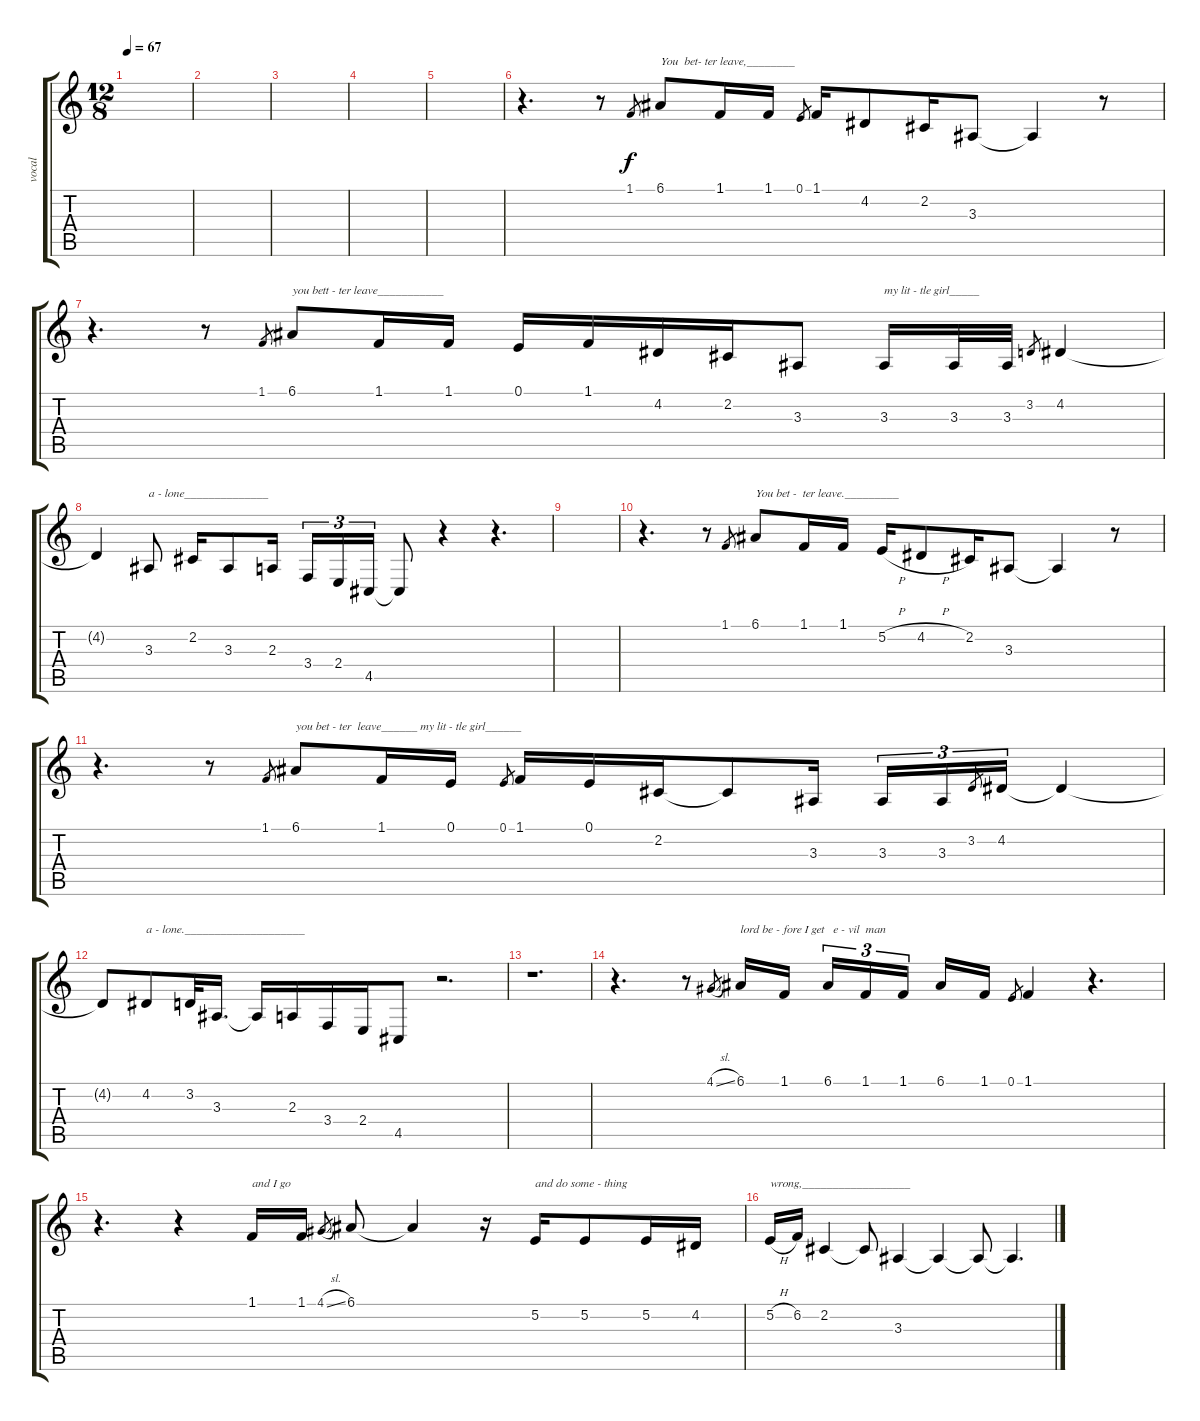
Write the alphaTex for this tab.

\track ("vocal" "vocal") {instrument flute}
\staff {score tabs}
\tuning (E4 B3 G3 D3 A2 E2) {hide}
\ts (12 8)
\tempo 67
\clef g2
\ks c
|
|
|
|
|
r.4{d} r.8 1.1.8{gr} 6.1.8{txt "You  bet- ter leave,________"} 1.1.16 1.1.16 0.1.8{gr} 1.1.16 4.2.8 2.2.16 3.3.8 3.3{t}.4 r.8 |
r.4{d} r.8 1.1.8{gr} 6.1.8{txt "you bett - ter leave___________"} 1.1.16 1.1.16 0.1.16 1.1.16 4.2.16 2.2.16 3.3.8 3.3.16{txt "my lit - tle girl_____"} 3.3.32 3.3.32 3.2.8{gr} 4.2.4 |
4.2{t}.4 3.3.8{txt "a - lone______________"} 2.2.16 3.3.8 2.3.16 3.4.16{tu (3 2)} 2.4.16{tu (3 2)} 4.5.16{tu (3 2)} 4.5{t}.8 r.4 r.4{d} |
|
r.4{d} r.8 1.1.8{gr} 6.1.8{txt "You bet -  ter leave._________"} 1.1.16 1.1.16 5.2{h}.16 4.2{h}.8 2.2.16 3.3.8 3.3{t}.4 r.8 |
r.4{d} r.8 1.1.8{gr} 6.1.8{txt "you bet - ter  leave______ my lit - tle girl______"} 1.1.16 0.1.16 0.1.8{gr} 1.1.16 0.1.16 2.2.16 2.2{t}.8 3.3.16 3.3.16{tu (3 2)} 3.3.16{tu (3 2)} 3.2.8{gr} 4.2.16{tu (3 2)} 4.2{t}.4 |
4.2{t}.8 4.2.8{txt "a - lone.____________________"} 3.2.32 3.3.16{d} 3.3{t}.16 2.3.16 3.4.16 2.4.16 4.5.8 r.2{d} |
r.1{d} |
r.4{d} r.8 4.1{sl}.8{gr} 6.1.16{txt "lord be - fore I get   e - vil  man"} 1.1.16 6.1.16{tu (3 2)} 1.1.16{tu (3 2)} 1.1.16{tu (3 2)} 6.1.16 1.1.16 0.1.8{gr} 1.1.4 r.4{d} |
r.4{d} r.4 1.1.16{txt "and I go"} 1.1.16 4.1{sl}.8{gr} 6.1.8 6.1{t}.4 r.16 5.2.16{txt "and do some - thing"} 5.2.8 5.2.16 4.2.16 |
5.2{h}.16{txt "wrong,__________________"} 6.2.16 2.2.4 2.2{t}.8 3.3.4 3.3{t}.4 3.3{t}.8 3.3{t}.4{d}
